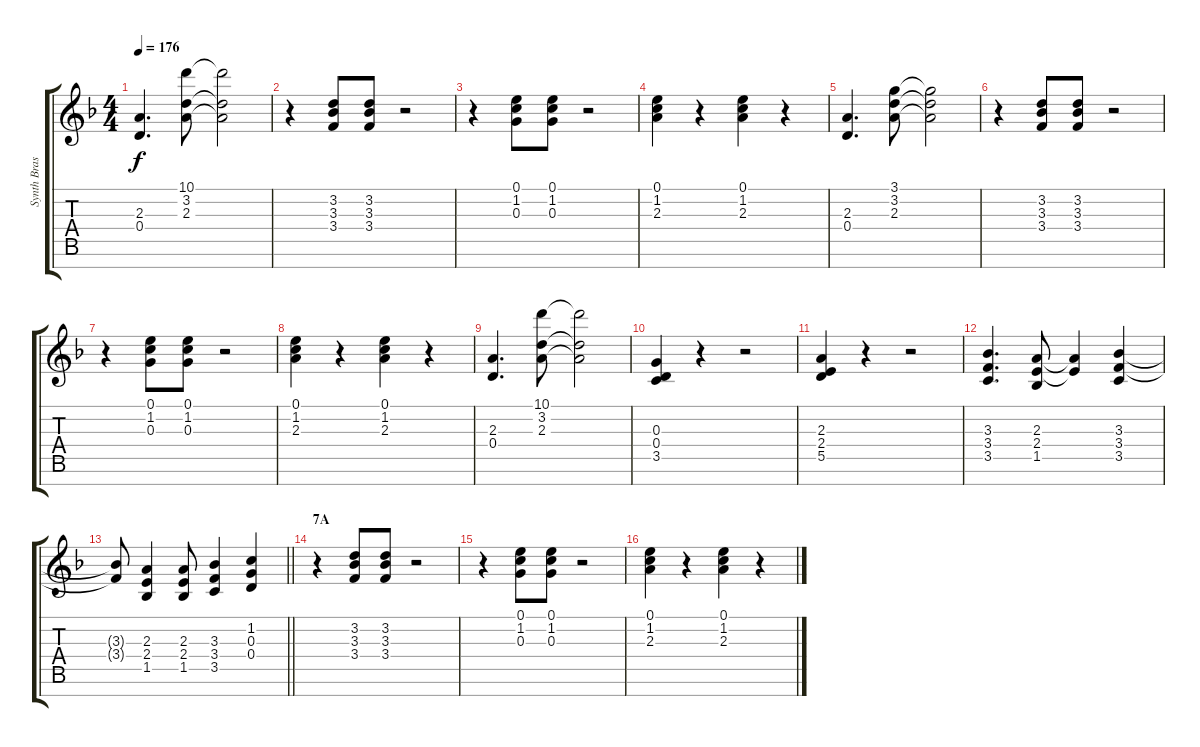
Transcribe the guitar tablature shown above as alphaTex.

\track ("Synth Brass I" "Synth Bras") {instrument brasssection}
\staff {score tabs}
\tuning (E5 B4 G4 D4 A3 E3 B2) {hide}
\ts (4 4)
\tempo 176
\clef g2
\ks f
(2.3 0.4).4{d dy f} (10.1 3.2 2.3).8 (10.1{t} 3.2{t} 2.3{t}).2 |
r.4 (3.2 3.3 3.4).8 (3.2 3.3 3.4).8 r.2 |
r.4 (0.1 1.2 0.3).8 (0.1 1.2 0.3).8 r.2 |
(0.1 1.2 2.3).4 r.4 (0.1 1.2 2.3).4 r.4 |
(2.3 0.4).4{d} (3.1 3.2 2.3).8 (3.1{t} 3.2{t} 2.3{t}).2 |
r.4 (3.2 3.3 3.4).8 (3.2 3.3 3.4).8 r.2 |
r.4 (0.1 1.2 0.3).8 (0.1 1.2 0.3).8 r.2 |
(0.1 1.2 2.3).4 r.4 (0.1 1.2 2.3).4 r.4 |
(2.3 0.4).4{d} (10.1 3.2 2.3).8 (10.1{t} 3.2{t} 2.3{t}).2 |
(0.3 0.4 3.5).4 r.4 r.2 |
(2.3 2.4 5.5).4 r.4 r.2 |
(3.3 3.4 3.5).4{d} (2.3 2.4 1.5).8 (2.3{t} 2.4{t}).4 (3.3 3.4 3.5).4 |
\barLineRight lightlight
(3.3{t} 3.4{t}).8 (2.3 2.4 1.5).4 (2.3 2.4 1.5).8 (3.3 3.4 3.5).4 (1.2 0.3 0.4).4 |
\section ("" "7A")
r.4 (3.2 3.3 3.4).8 (3.2 3.3 3.4).8 r.2 |
r.4 (0.1 1.2 0.3).8 (0.1 1.2 0.3).8 r.2 |
(0.1 1.2 2.3).4 r.4 (0.1 1.2 2.3).4 r.4
